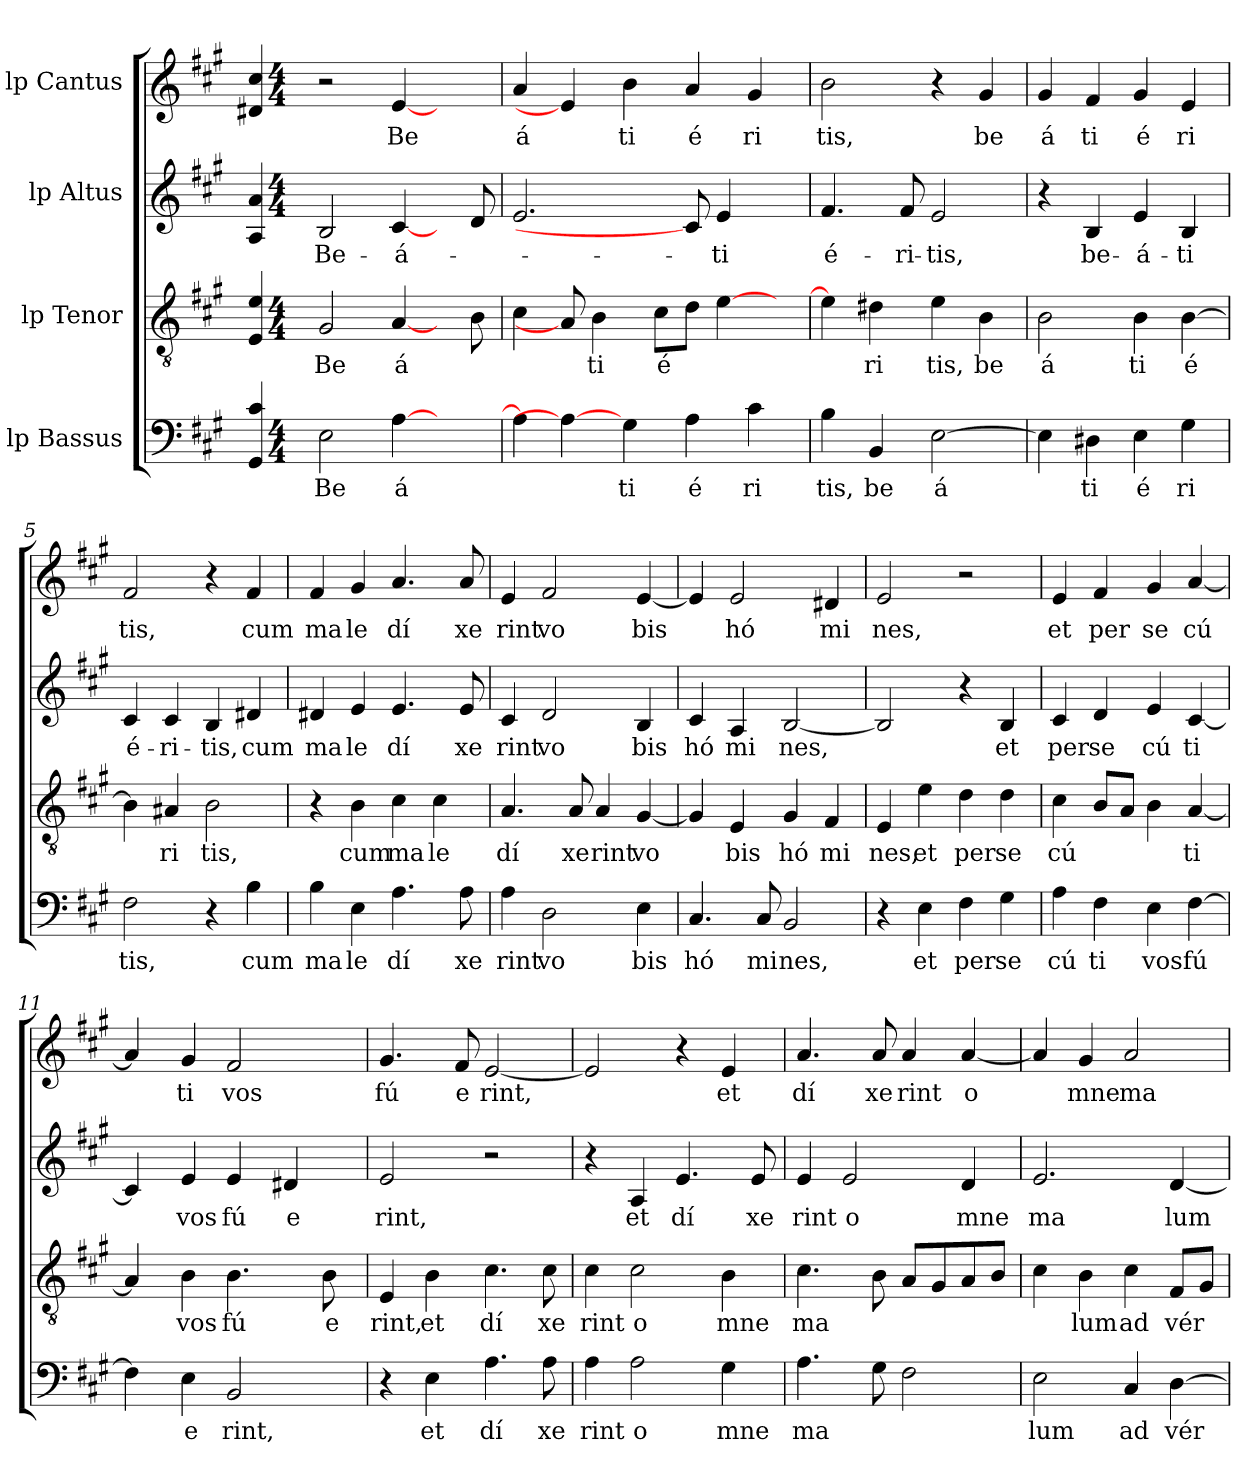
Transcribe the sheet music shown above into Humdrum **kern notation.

**kern	**text	**kern	**text	**kern	**text	**kern	**text
*part4	*part4	*part3	*part3	*part2	*part2	*part1	*part1
*staff4	*staff4	*staff3	*staff3	*staff2	*staff2	*staff1	*staff1
*I"lp Bassus	*	*I"lp Tenor	*	*I"lp Altus	*	*I"lp Cantus	*
!!LO:PB:g=z
*stria5	*	*stria5	*	*stria5	*	*stria5	*
*clefF4	*	*clefGv2	*	*clefG2	*	*clefG2	*
*k[f#c#g#]	*	*k[f#c#g#]	*	*k[f#c#g#]	*	*k[f#c#g#]	*
*A:	*	*A:	*	*A:	*	*A:	*
=1	=1	=1	=1	=1	=1	=1	=1
4c#/ 4GG#/	.	4e/ 4E/	.	4a/ 4A/	.	4cc#/ 4d#X/	.
*M4/4	*	*M4/4	*	*M4/4	*	*M4/4	*
*met(c)	*	*met(c)	*	*met(c)	*	*met(c)	*
!	!LO:LY:b:cj	!	!LO:LY:b:cj	!	!LO:LY:b:cj	!	!
2E\	Be	2G#/	Be	2B/	Be-	2r	.
!	!LO:LY:b:cj	!	!LO:LY:b:cj	!	!LO:LY:b:cj	!	!LO:LY:b:cj
[>4A\	á	[4A/	á	[4c#/	-á-	[4e/	Be
4ryy	.	8ryy	.	8ryy	.	4ryy	.
.	.	8B\	.	8d/	.	.	.
=2	=2	=2	=2	=2	=2	=2	=2
!	!	!	!	!	!	!	!LO:LY:b:cj
4A\]	.	4c#\	.	2.e/	.	4a/	á
4A\_	.	8A/]	.	.	.	4e/]	.
!	!	!	!LO:LY:b:cj	!	!	!	!
.	.	4B\	ti	.	.	.	.
!	!LO:LY:b:cj	!	!	!	!	!	!LO:LY:b:cj
4G#\	ti	.	.	.	.	4b\	ti
!	!	!	!LO:LY:b:cj	!	!	!	!
.	.	8c#\L	é	.	.	.	.
!	!LO:LY:b:cj	!	!	!	!	!	!LO:LY:b:cj
4A\	é	8d\J	.	8c#/]	.	4a/	é
!	!	!	!	!	!LO:LY:b:cj	!	!
.	.	[>4e\	.	4e/	-ti	.	.
!	!LO:LY:b:cj	!	!	!	!	!	!LO:LY:b:cj
4c#\	ri	.	.	.	.	4g#/	ri
.	.	8ryy	.	8ryy	.	.	.
=3	=3	=3	=3	=3	=3	=3	=3
!	!LO:LY:b:cj	!	!	!	!LO:LY:b:cj	!	!LO:LY:b:cj
4B\	tis,	4e\]	.	4.f#/	é-	2b\	tis,
!	!LO:LY:b:cj	!	!LO:LY:b:cj	!	!	!	!
4BB/	be	4d#X\	ri	.	.	.	.
!	!	!	!	!	!LO:LY:b:cj	!	!
.	.	.	.	8f#/	-ri-	.	.
!	!LO:LY:b:cj	!	!LO:LY:b:cj	!	!LO:LY:b:cj	!	!
[>2E\	á	4e\	tis,	2e/	-tis,	4r	.
!	!	!	!LO:LY:b:cj	!	!	!	!LO:LY:b:cj
.	.	4B\	be	.	.	4g#/	be
=4	=4	=4	=4	=4	=4	=4	=4
!	!	!	!LO:LY:b:cj	!	!	!	!LO:LY:b:cj
4E\]	.	2B\	á	4r	.	4g#/	á
!	!LO:LY:b:cj	!	!	!	!LO:LY:b:cj	!	!LO:LY:b:cj
4D#X\	ti	.	.	4B/	be-	4f#/	ti
!	!LO:LY:b:cj	!	!LO:LY:b:cj	!	!LO:LY:b:cj	!	!LO:LY:b:cj
4E\	é	4B\	ti	4e/	-á-	4g#/	é
!	!LO:LY:b:cj	!	!LO:LY:b:cj	!	!LO:LY:b:cj	!	!LO:LY:b:cj
4G#\	ri	[>4B\	é	4B/	-ti	4e/	ri
=5	=5	=5	=5	=5	=5	=5	=5
!	!LO:LY:b:cj	!	!	!	!LO:LY:b:cj	!	!LO:LY:b:cj
2F#\	tis,	4B\]	.	4c#/	é-	2f#/	tis,
!	!	!	!LO:LY:b:cj	!	!LO:LY:b:cj	!	!
.	.	4A#X/	ri	4c#/	-ri-	.	.
!	!	!	!LO:LY:b:cj	!	!LO:LY:b:cj	!	!
4r	.	2B\	tis,	4B/	-tis,	4r	.
!	!LO:LY:b:cj	!	!	!	!LO:LY:b:cj	!	!LO:LY:b:cj
4B\	cum	.	.	4d#X/	cum	4f#/	cum
!!LO:LB:g=z
=6	=6	=6	=6	=6	=6	=6	=6
!	!LO:LY:b:cj	!	!	!	!LO:LY:b:cj	!	!LO:LY:b:cj
4B\	ma	4r	.	4d#X/	ma	4f#/	ma
!	!LO:LY:b:cj	!	!LO:LY:b:cj	!	!LO:LY:b:cj	!	!LO:LY:b:cj
4E\	le	4B\	cum	4e/	le	4g#/	le
!	!LO:LY:b:cj	!	!LO:LY:b:cj	!	!LO:LY:b:cj	!	!LO:LY:b:cj
4.A\	dí	4c#\	ma	4.e/	dí	4.a/	dí
!	!	!	!LO:LY:b:cj	!	!	!	!
.	.	4c#\	le	.	.	.	.
!	!LO:LY:b:cj	!	!	!	!LO:LY:b:cj	!	!LO:LY:b:cj
8A\	xe	.	.	8e/	xe	8a/	xe
=7	=7	=7	=7	=7	=7	=7	=7
!	!LO:LY:b:cj	!	!LO:LY:b:cj	!	!LO:LY:b:cj	!	!LO:LY:b:cj
4A\	rint	4.A/	dí	4c#/	rint	4e/	rint
!	!LO:LY:b:cj	!	!	!	!LO:LY:b:cj	!	!LO:LY:b:cj
2D\	vo	.	.	2d/	vo	2f#/	vo
!	!	!	!LO:LY:b:cj	!	!	!	!
.	.	8A/	xe	.	.	.	.
!	!	!	!LO:LY:b:cj	!	!	!	!
.	.	4A/	rint	.	.	.	.
!	!LO:LY:b:cj	!	!LO:LY:b:cj	!	!LO:LY:b:cj	!	!LO:LY:b:cj
4E\	bis	[<4G#/	vo	4B/	bis	[<4e/	bis
=8	=8	=8	=8	=8	=8	=8	=8
!	!LO:LY:b:cj	!	!	!	!LO:LY:b:cj	!	!
4.C#/	hó	4G#/]	.	4c#/	hó	4e/]	.
!	!	!	!LO:LY:b:cj	!	!LO:LY:b:cj	!	!LO:LY:b:cj
.	.	4E/	bis	4A/	mi	2e/	hó
!	!LO:LY:b:cj	!	!	!	!	!	!
8C#/	mi	.	.	.	.	.	.
!	!LO:LY:b:cj	!	!LO:LY:b:cj	!	!LO:LY:b:cj	!	!
2BB/	nes,	4G#/	hó	[<2B/	nes,	.	.
!	!	!	!LO:LY:b:cj	!	!	!	!LO:LY:b:cj
.	.	4F#/	mi	.	.	4d#X/	mi
=9	=9	=9	=9	=9	=9	=9	=9
!	!	!	!LO:LY:b:cj	!	!	!	!LO:LY:b:cj
4r	.	4E/	nes,	2B/]	.	2e/	nes,
!	!LO:LY:b:cj	!	!LO:LY:b:cj	!	!	!	!
4E\	et	4e\	et	.	.	.	.
!	!LO:LY:b:cj	!	!LO:LY:b:cj	!	!	!	!
4F#\	per	4d\	per	4r	.	2r	.
!	!LO:LY:b:cj	!	!LO:LY:b:cj	!	!LO:LY:b:cj	!	!
4G#\	se	4d\	se	4B/	et	.	.
=10	=10	=10	=10	=10	=10	=10	=10
!	!LO:LY:b:cj	!	!LO:LY:b:cj	!	!LO:LY:b:cj	!	!LO:LY:b:cj
4A\	cú	4c#\	cú	4c#/	per	4e/	et
!	!LO:LY:b:cj	!	!	!	!LO:LY:b:cj	!	!LO:LY:b:cj
4F#\	ti	8B/L	.	4d/	se	4f#/	per
.	.	8A/J	.	.	.	.	.
!	!LO:LY:b:cj	!	!	!	!LO:LY:b:cj	!	!LO:LY:b:cj
4E\	vos	4B\	.	4e/	cú	4g#/	se
!	!LO:LY:b:cj	!	!LO:LY:b:cj	!	!LO:LY:b:cj	!	!LO:LY:b:cj
[>4F#\	fú	[>4A/	ti	[>4c#/	ti	[>4a/	cú
!!LO:LB:g=z
=11	=11	=11	=11	=11	=11	=11	=11
*^	*	*	*	*^	*	*	*
4F#\]	32.ryy	.	4A/]	.	4c#/]	32.ryy	.	4a/]	.
.	2ryy	.	.	.	.	2ryy	.	.	.
!	!	!LO:LY:b:cj	!	!LO:LY:b:cj	!	!	!LO:LY:b:cj	!	!LO:LY:b:cj
4E\	.	e	4B\	vos	4e/	.	vos	4g#/	ti
!	!	!LO:LY:b:cj	!	!LO:LY:b:cj	!	!	!LO:LY:b:cj	!	!LO:LY:b:cj
2BB/	.	rint,	4.B\	fú	4e/	.	fú	2f#/	vos
.	4ryy	.	.	.	.	4ryy	.	.	.
!	!	!	!	!	!	!	!LO:LY:b:cj	!	!
.	.	.	.	.	4d#X/	.	e	.	.
.	8ryy	.	.	.	.	8ryy	.	.	.
!	!	!	!	!LO:LY:b:cj	!	!	!	!	!
.	.	.	8B\	e	.	.	.	.	.
.	16ryy	.	.	.	.	16ryy	.	.	.
.	64ryy	.	.	.	.	64ryy	.	.	.
=12	=12	=12	=12	=12	=12	=12	=12	=12	=12
!	!	!	!	!LO:LY:b:cj	!	!	!LO:LY:b:cj	!	!LO:LY:b:cj
*v	*v	*	*	*	*v	*v	*	*	*
4r	.	4E/	rint,	2e/	rint,	4.g#/	fú
!	!LO:LY:b:cj	!	!LO:LY:b:cj	!	!	!	!
4E\	et	4B\	et	.	.	.	.
!	!	!	!	!	!	!	!LO:LY:b:cj
.	.	.	.	.	.	8f#/	e
!	!LO:LY:b:cj	!	!LO:LY:b:cj	!	!	!	!LO:LY:b:cj
4.A\	dí	4.c#\	dí	2r	.	[<2e/	rint,
!	!LO:LY:b:cj	!	!LO:LY:b:cj	!	!	!	!
8A\	xe	8c#\	xe	.	.	.	.
=13	=13	=13	=13	=13	=13	=13	=13
!	!LO:LY:b:cj	!	!LO:LY:b:cj	!	!	!	!
4A\	rint	4c#\	rint	4r	.	2e/]	.
!	!LO:LY:b:cj	!	!LO:LY:b:cj	!	!LO:LY:b:cj	!	!
2A\	o	2c#\	o	4A/	et	.	.
!	!	!	!	!	!LO:LY:b:cj	!	!
.	.	.	.	4.e/	dí	4r	.
!	!LO:LY:b:cj	!	!LO:LY:b:cj	!	!	!	!LO:LY:b:cj
4G#\	mne	4B\	mne	.	.	4e/	et
!	!	!	!	!	!LO:LY:b:cj	!	!
.	.	.	.	8e/	xe	.	.
=14	=14	=14	=14	=14	=14	=14	=14
!	!LO:LY:b	!	!LO:LY:b	!	!LO:LY:b:cj	!	!LO:LY:b:cj
4.A\	ma	4.c#\	ma	4e/	rint	4.a/	dí
!	!	!	!	!	!LO:LY:b:cj	!	!
.	.	.	.	2e/	o	.	.
!	!	!	!	!	!	!	!LO:LY:b:cj
8G#\	.	8B\	.	.	.	8a/	xe
!	!	!	!	!	!	!	!LO:LY:b:cj
2F#\	.	8A/L	.	.	.	4a/	rint
.	.	8G#/	.	.	.	.	.
!	!	!	!	!	!LO:LY:b:cj	!	!LO:LY:b:cj
.	.	8A/	.	4d/	mne	[<4a/	o
.	.	8B/J	.	.	.	.	.
=15	=15	=15	=15	=15	=15	=15	=15
!	!LO:LY:b:cj	!	!	!	!LO:LY:b:cj	!	!
2E\	lum	4c#\	.	2.e/	ma	4a/]	.
!	!	!	!LO:LY:b:cj	!	!	!	!LO:LY:b:cj
.	.	4B\	lum	.	.	4g#/	mne
!	!LO:LY:b:cj	!	!LO:LY:b:cj	!	!	!	!LO:LY:b:cj
4C#/	ad	4c#\	ad	.	.	2a/	ma
!	!LO:LY:b:cj	!	!LO:LY:b	!	!LO:LY:b:cj	!	!
[>4D\	vér	8F#/L	vér	[>4d/	lum	.	.
.	.	8G#/J	.	.	.	.	.
=	=	=	=	=	=	=	=
*-	*-	*-	*-	*-	*-	*-	*-
